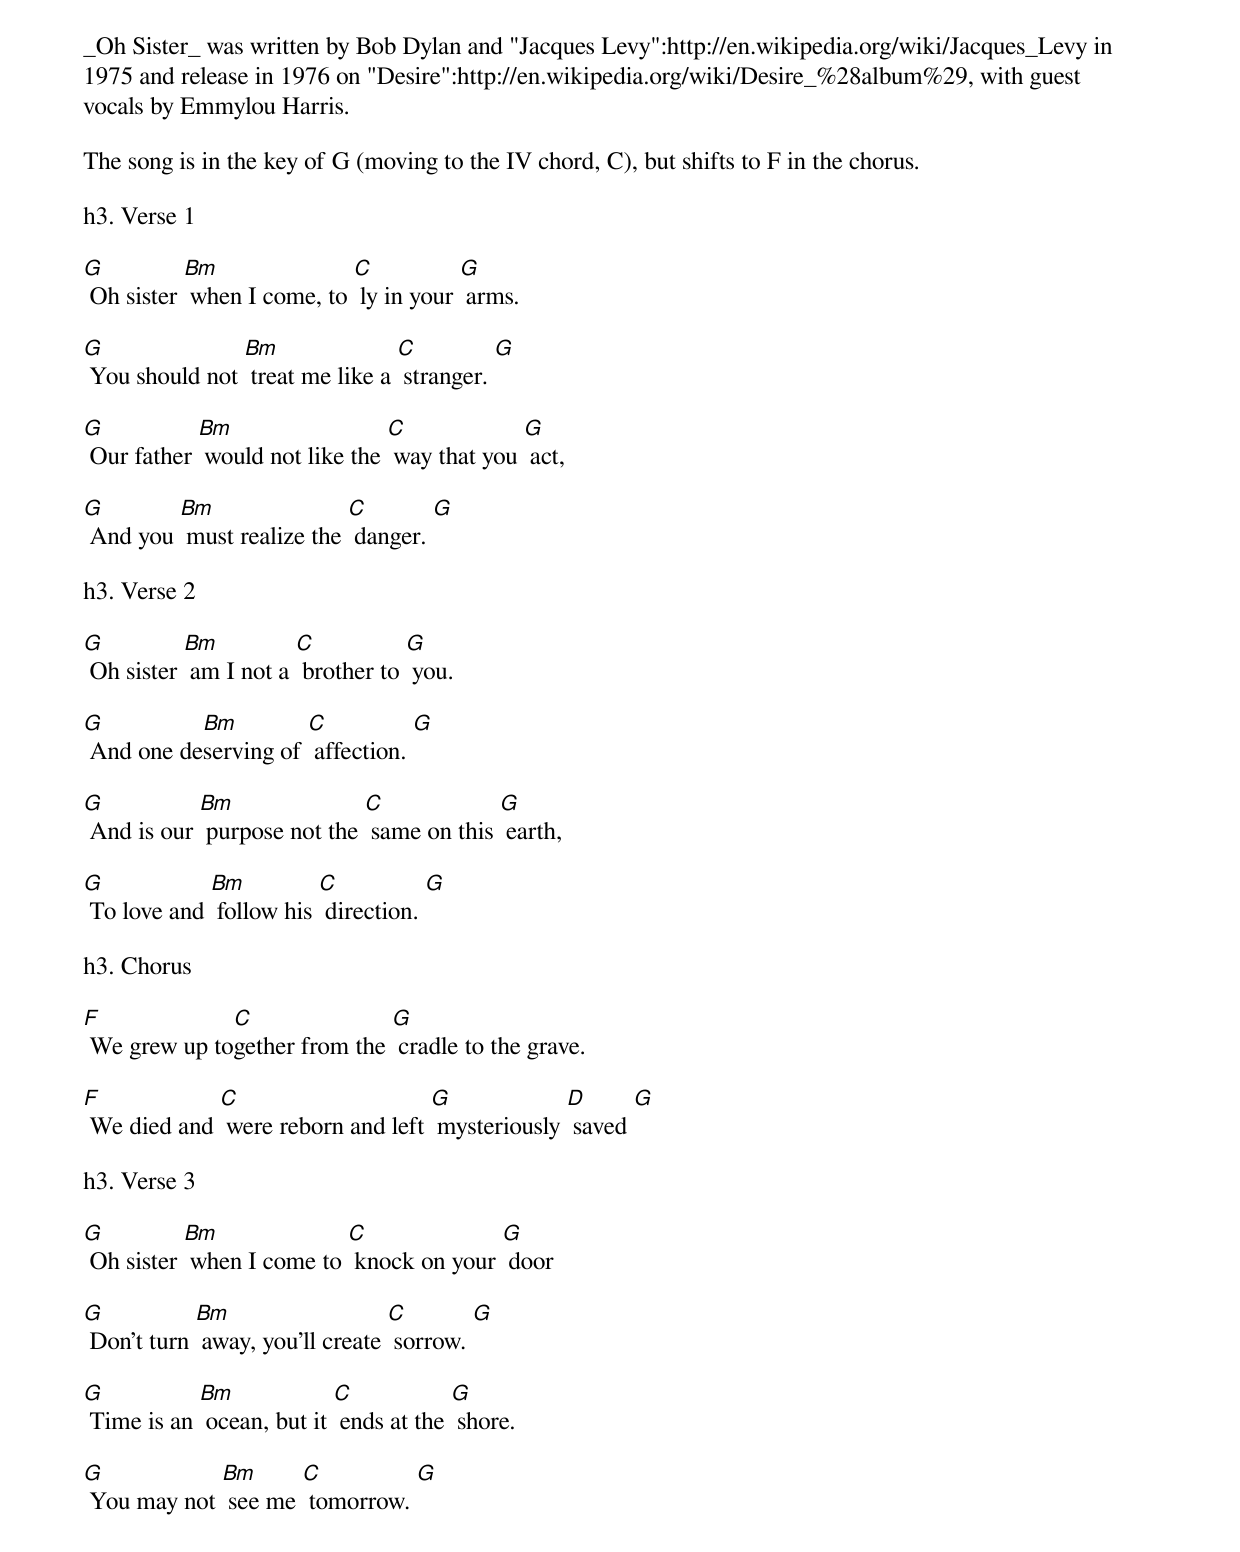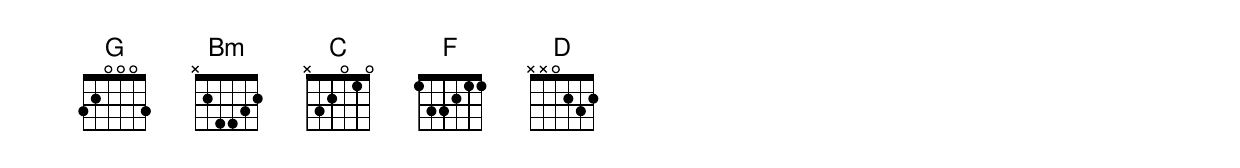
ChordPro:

_Oh Sister_ was written by Bob Dylan and "Jacques Levy":http://en.wikipedia.org/wiki/Jacques_Levy in
1975 and release in 1976 on "Desire":http://en.wikipedia.org/wiki/Desire_%28album%29, with guest
vocals by Emmylou Harris.

The song is in the key of G (moving to the IV chord, C), but shifts to F in the chorus.

h3. Verse 1

[G] Oh sister [Bm] when I come, to [C] ly in your [G] arms.

[G] You should not [Bm] treat me like a [C] stranger. [G]

[G] Our father [Bm] would not like the [C] way that you [G] act,

[G] And you [Bm] must realize the [C] danger. [G]

h3. Verse 2

[G] Oh sister [Bm] am I not a [C] brother to [G] you.

[G] And one de[Bm]serving of [C] affection. [G]

[G] And is our [Bm] purpose not the [C] same on this [G] earth,

[G] To love and [Bm] follow his [C] direction. [G]

h3. Chorus

[F] We grew up to[C]gether from the [G] cradle to the grave.

[F] We died and [C] were reborn and left [G] mysteriously [D] saved [G]

h3. Verse 3

[G] Oh sister [Bm] when I come to [C] knock on your [G] door

[G] Don't turn [Bm] away, you'll create [C] sorrow. [G]

[G] Time is an [Bm] ocean, but it [C] ends at the [G] shore.

[G] You may not [Bm] see me [C] tomorrow. [G]
